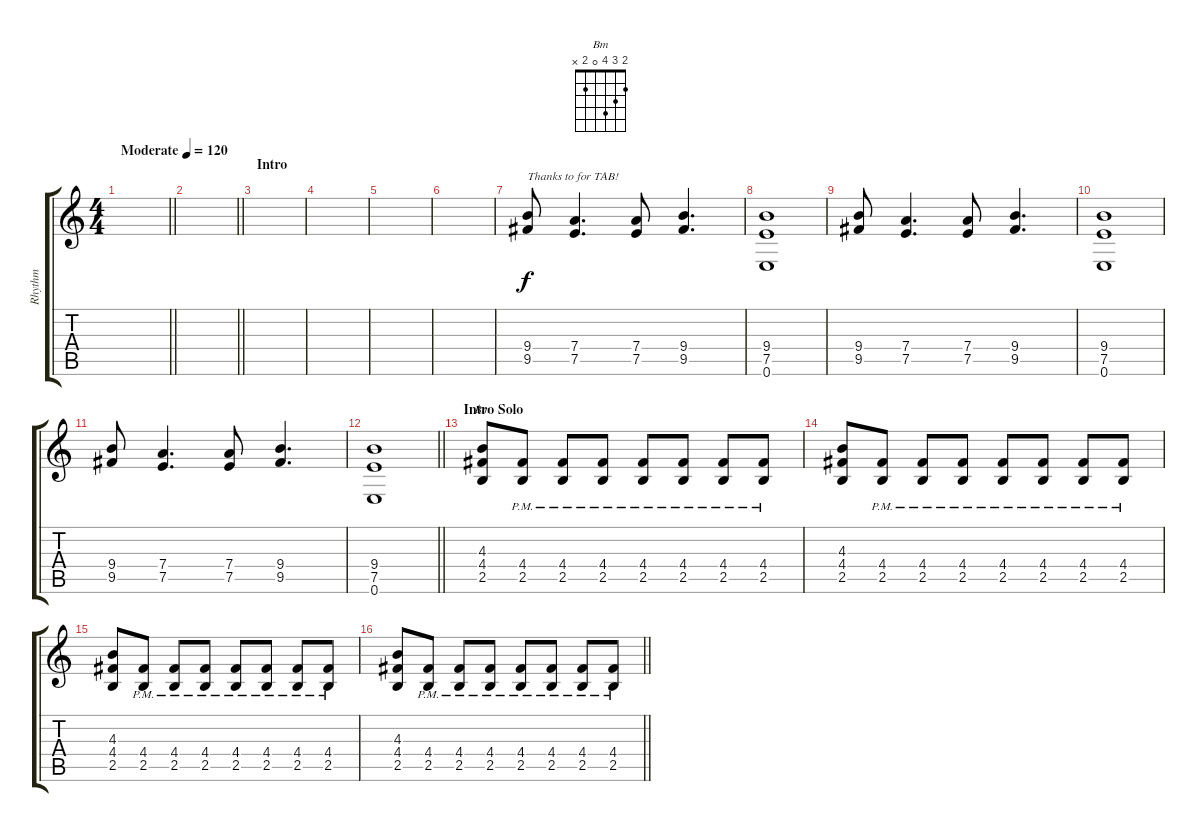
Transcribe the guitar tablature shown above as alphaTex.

\track ("Rhythm" "Rhythm") {instrument distortionguitar}
\staff {score tabs}
\tuning (E4 B3 G3 D3 A2 E2) {hide}
\chord ("Bm" 2 3 4 0 2 x)
\ts (4 4)
\tempo (120 "Moderate")
\clef g2
\barLineRight lightlight
\ks c
|
\barLineRight lightlight
|
\section ("" "Intro")
|
|
|
|
(9.4 9.5).8{txt "Thanks to for TAB!"} (7.4 7.5).4{d} (7.4 7.5).8 (9.4 9.5).4{d} |
(9.4 7.5 0.6).1 |
(9.4 9.5).8 (7.4 7.5).4{d} (7.4 7.5).8 (9.4 9.5).4{d} |
(9.4 7.5 0.6).1 |
(9.4 9.5).8 (7.4 7.5).4{d} (7.4 7.5).8 (9.4 9.5).4{d} |
\barLineRight lightlight
(9.4 7.5 0.6).1 |
\section ("" "Intro Solo")
(4.3 4.4 2.5).8{ch "Bm"} (4.4{pm} 2.5{pm}).8 (4.4{pm} 2.5{pm}).8 (4.4{pm} 2.5{pm}).8 (4.4{pm} 2.5{pm}).8 (4.4{pm} 2.5{pm}).8 (4.4{pm} 2.5{pm}).8 (4.4{pm} 2.5{pm}).8 |
(4.3 4.4 2.5).8 (4.4{pm} 2.5{pm}).8 (4.4{pm} 2.5{pm}).8 (4.4{pm} 2.5{pm}).8 (4.4{pm} 2.5{pm}).8 (4.4{pm} 2.5{pm}).8 (4.4{pm} 2.5{pm}).8 (4.4{pm} 2.5{pm}).8 |
(4.3 4.4 2.5).8 (4.4{pm} 2.5{pm}).8 (4.4{pm} 2.5{pm}).8 (4.4{pm} 2.5{pm}).8 (4.4{pm} 2.5{pm}).8 (4.4{pm} 2.5{pm}).8 (4.4{pm} 2.5{pm}).8 (4.4{pm} 2.5{pm}).8 |
\barLineRight lightlight
(4.3 4.4 2.5).8 (4.4{pm} 2.5{pm}).8 (4.4{pm} 2.5{pm}).8 (4.4{pm} 2.5{pm}).8 (4.4{pm} 2.5{pm}).8 (4.4{pm} 2.5{pm}).8 (4.4{pm} 2.5{pm}).8 (4.4{pm} 2.5{pm}).8
